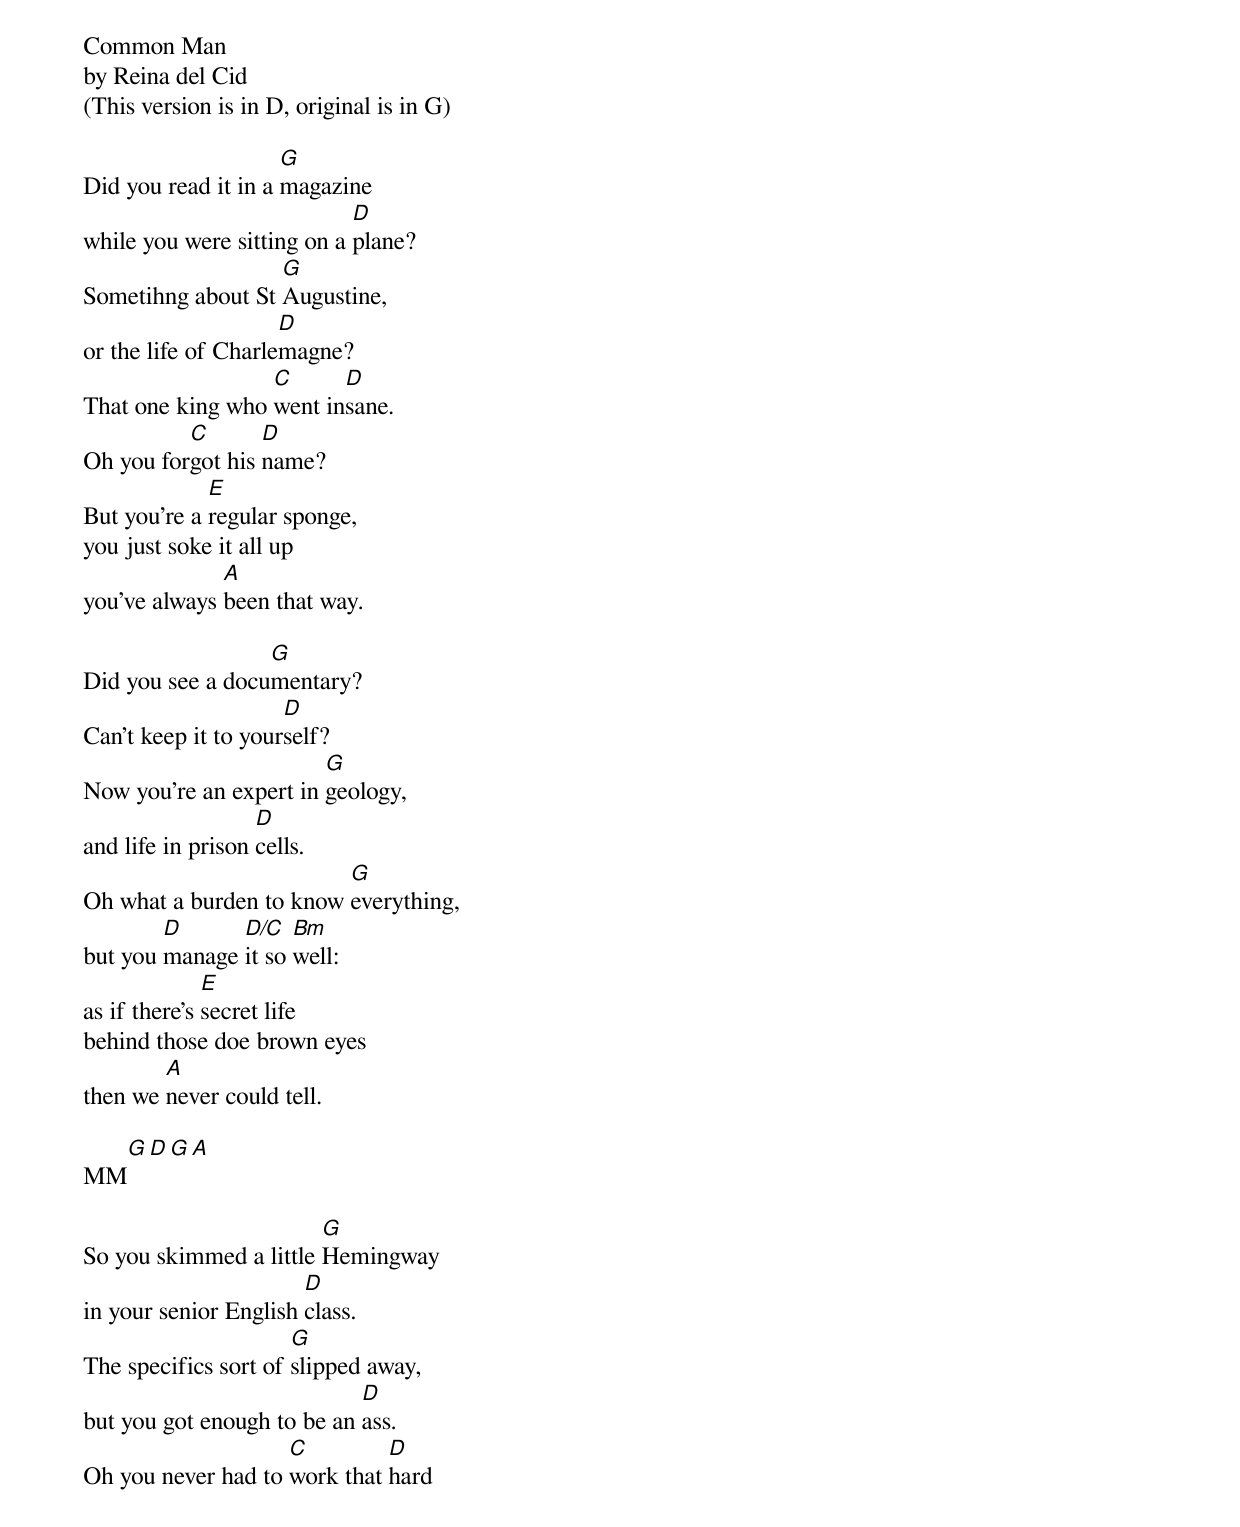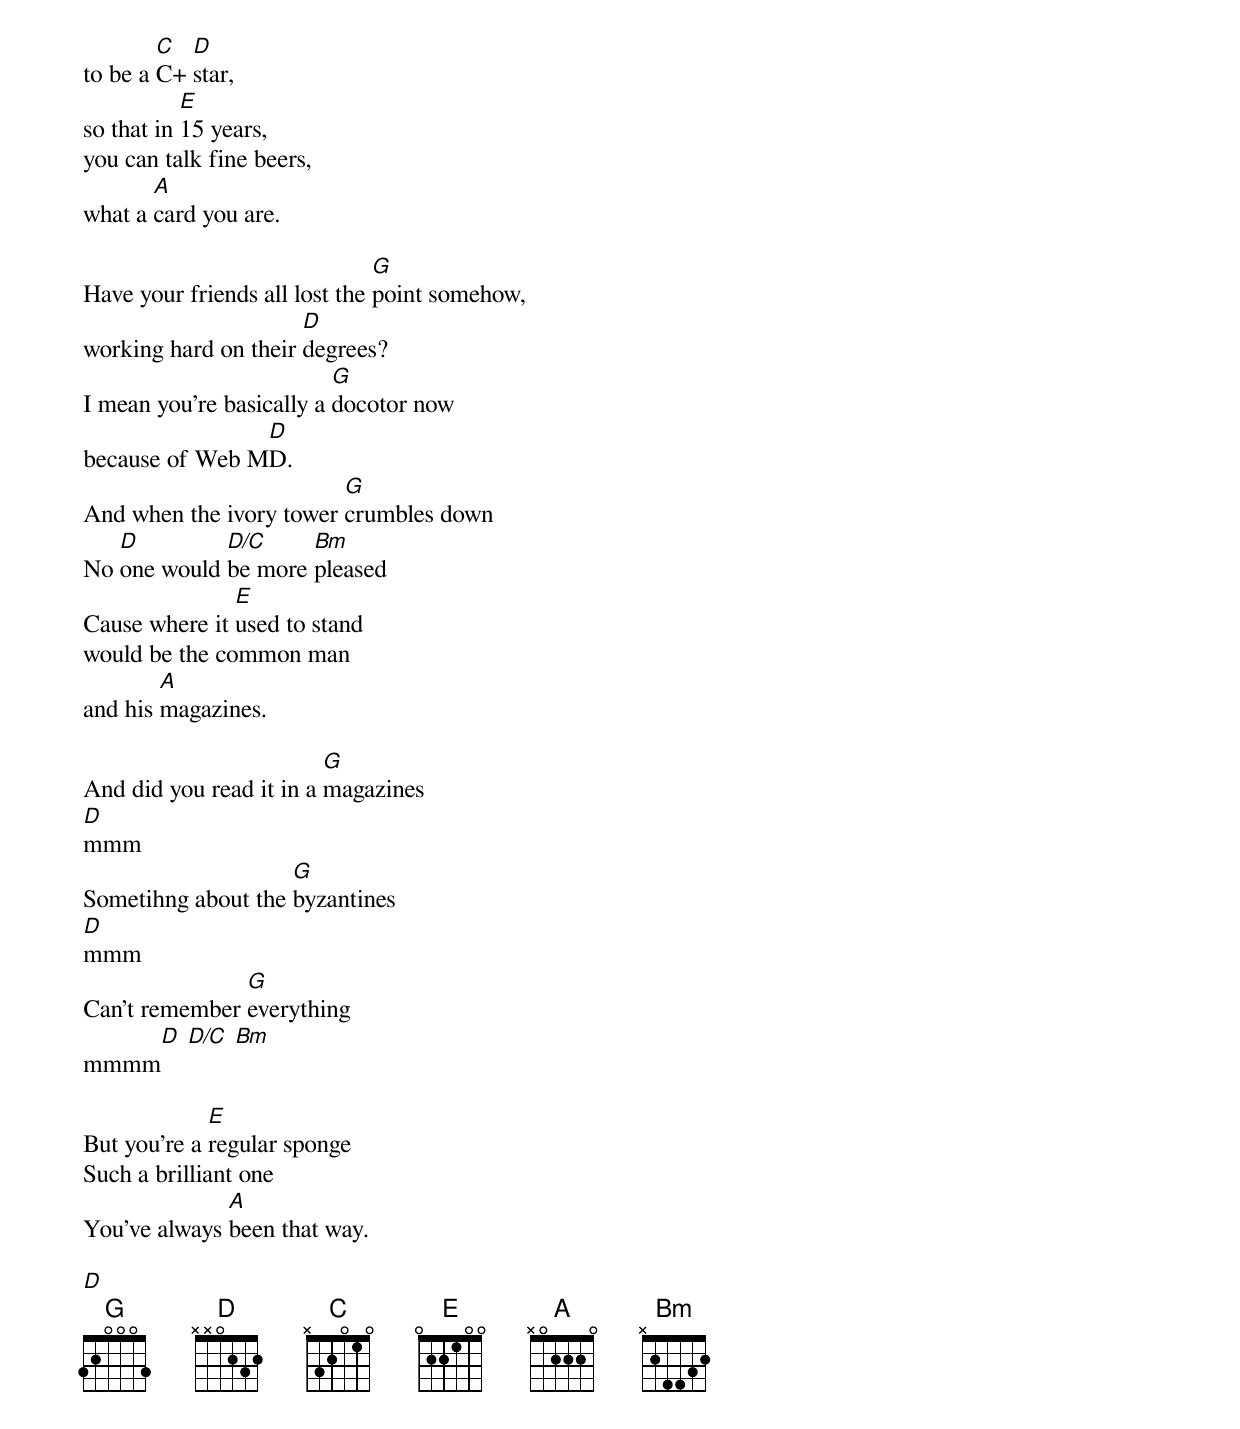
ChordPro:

Common Man
by Reina del Cid
(This version is in D, original is in G)

Did you read it in a [G]magazine
while you were sitting on a [D]plane?
Sometihng about St [G]Augustine,
or the life of Charle[D]magne?
That one king who [C]went in[D]sane.
Oh you for[C]got his [D]name?
But you're a [E]regular sponge,
you just soke it all up
you've always [A]been that way.

Did you see a docu[G]mentary?
Can't keep it to your[D]self?
Now you're an expert in [G]geology,
and life in prison [D]cells.
Oh what a burden to know [G]everything,
but you [D]manage [D/C]it so [Bm]well:
as if there's [E]secret life
behind those doe brown eyes
then we [A]never could tell.

MM[G][D][G][A]

So you skimmed a little [G]Hemingway
in your senior English [D]class.
The specifics sort of [G]slipped away,
but you got enough to be an [D]ass.
Oh you never had to [C]work that [D]hard
to be a [C]C+ [D]star,
so that in [E]15 years,
you can talk fine beers,
what a [A]card you are.

Have your friends all lost the [G]point somehow,
working hard on their [D]degrees?
I mean you're basically a [G]docotor now
because of Web M[D]D.
And when the ivory tower [G]crumbles down
No [D]one would [D/C]be more [Bm]pleased
Cause where it [E]used to stand
would be the common man
and his [A]magazines.

And did you read it in a [G]magazines
[D]mmm
Sometihng about the [G]byzantines
[D]mmm
Can't remember [G]everything
mmmm[D] [D/C] [Bm]

But you're a [E]regular sponge
Such a brilliant one
You've always [A]been that way.

[D]
